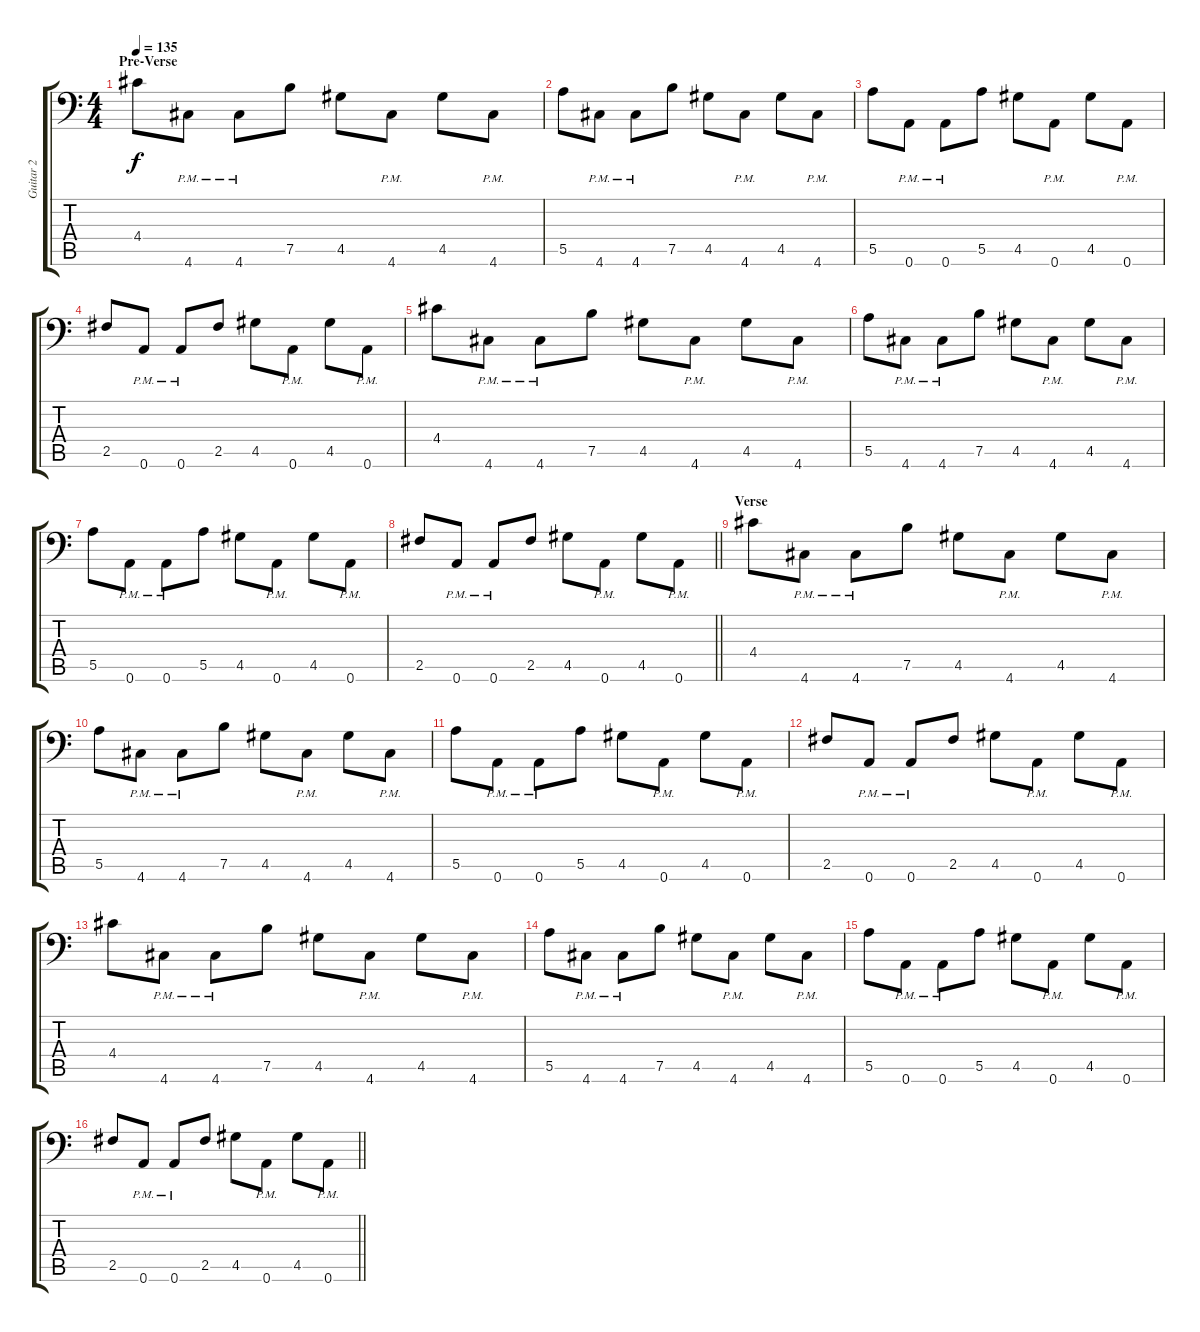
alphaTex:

\track ("Guitar 2" "Guitar 2") {instrument distortionguitar}
\staff {score tabs}
\tuning (B3 Gb3 D3 A2 E2 A1) {hide}
\ts (4 4)
\section ("" "Pre-Verse")
\tempo 135
\clef f4
\ks c
4.4.8{dy f} 4.6{pm}.8 4.6{pm}.8 7.5.8 4.5.8 4.6{pm}.8 4.5.8 4.6{pm}.8 |
5.5.8 4.6{pm}.8 4.6{pm}.8 7.5.8 4.5.8 4.6{pm}.8 4.5.8 4.6{pm}.8 |
5.5.8 0.6{pm}.8 0.6{pm}.8 5.5.8 4.5.8 0.6{pm}.8 4.5.8 0.6{pm}.8 |
2.5.8 0.6{pm}.8 0.6{pm}.8 2.5.8 4.5.8 0.6{pm}.8 4.5.8 0.6{pm}.8 |
4.4.8 4.6{pm}.8 4.6{pm}.8 7.5.8 4.5.8 4.6{pm}.8 4.5.8 4.6{pm}.8 |
5.5.8 4.6{pm}.8 4.6{pm}.8 7.5.8 4.5.8 4.6{pm}.8 4.5.8 4.6{pm}.8 |
5.5.8 0.6{pm}.8 0.6{pm}.8 5.5.8 4.5.8 0.6{pm}.8 4.5.8 0.6{pm}.8 |
\barLineRight lightlight
2.5.8 0.6{pm}.8 0.6{pm}.8 2.5.8 4.5.8 0.6{pm}.8 4.5.8 0.6{pm}.8 |
\section ("" "Verse")
4.4.8 4.6{pm}.8 4.6{pm}.8 7.5.8 4.5.8 4.6{pm}.8 4.5.8 4.6{pm}.8 |
5.5.8 4.6{pm}.8 4.6{pm}.8 7.5.8 4.5.8 4.6{pm}.8 4.5.8 4.6{pm}.8 |
5.5.8 0.6{pm}.8 0.6{pm}.8 5.5.8 4.5.8 0.6{pm}.8 4.5.8 0.6{pm}.8 |
2.5.8 0.6{pm}.8 0.6{pm}.8 2.5.8 4.5.8 0.6{pm}.8 4.5.8 0.6{pm}.8 |
4.4.8 4.6{pm}.8 4.6{pm}.8 7.5.8 4.5.8 4.6{pm}.8 4.5.8 4.6{pm}.8 |
5.5.8 4.6{pm}.8 4.6{pm}.8 7.5.8 4.5.8 4.6{pm}.8 4.5.8 4.6{pm}.8 |
5.5.8 0.6{pm}.8 0.6{pm}.8 5.5.8 4.5.8 0.6{pm}.8 4.5.8 0.6{pm}.8 |
\barLineRight lightlight
2.5.8 0.6{pm}.8 0.6{pm}.8 2.5.8 4.5.8 0.6{pm}.8 4.5.8 0.6{pm}.8
